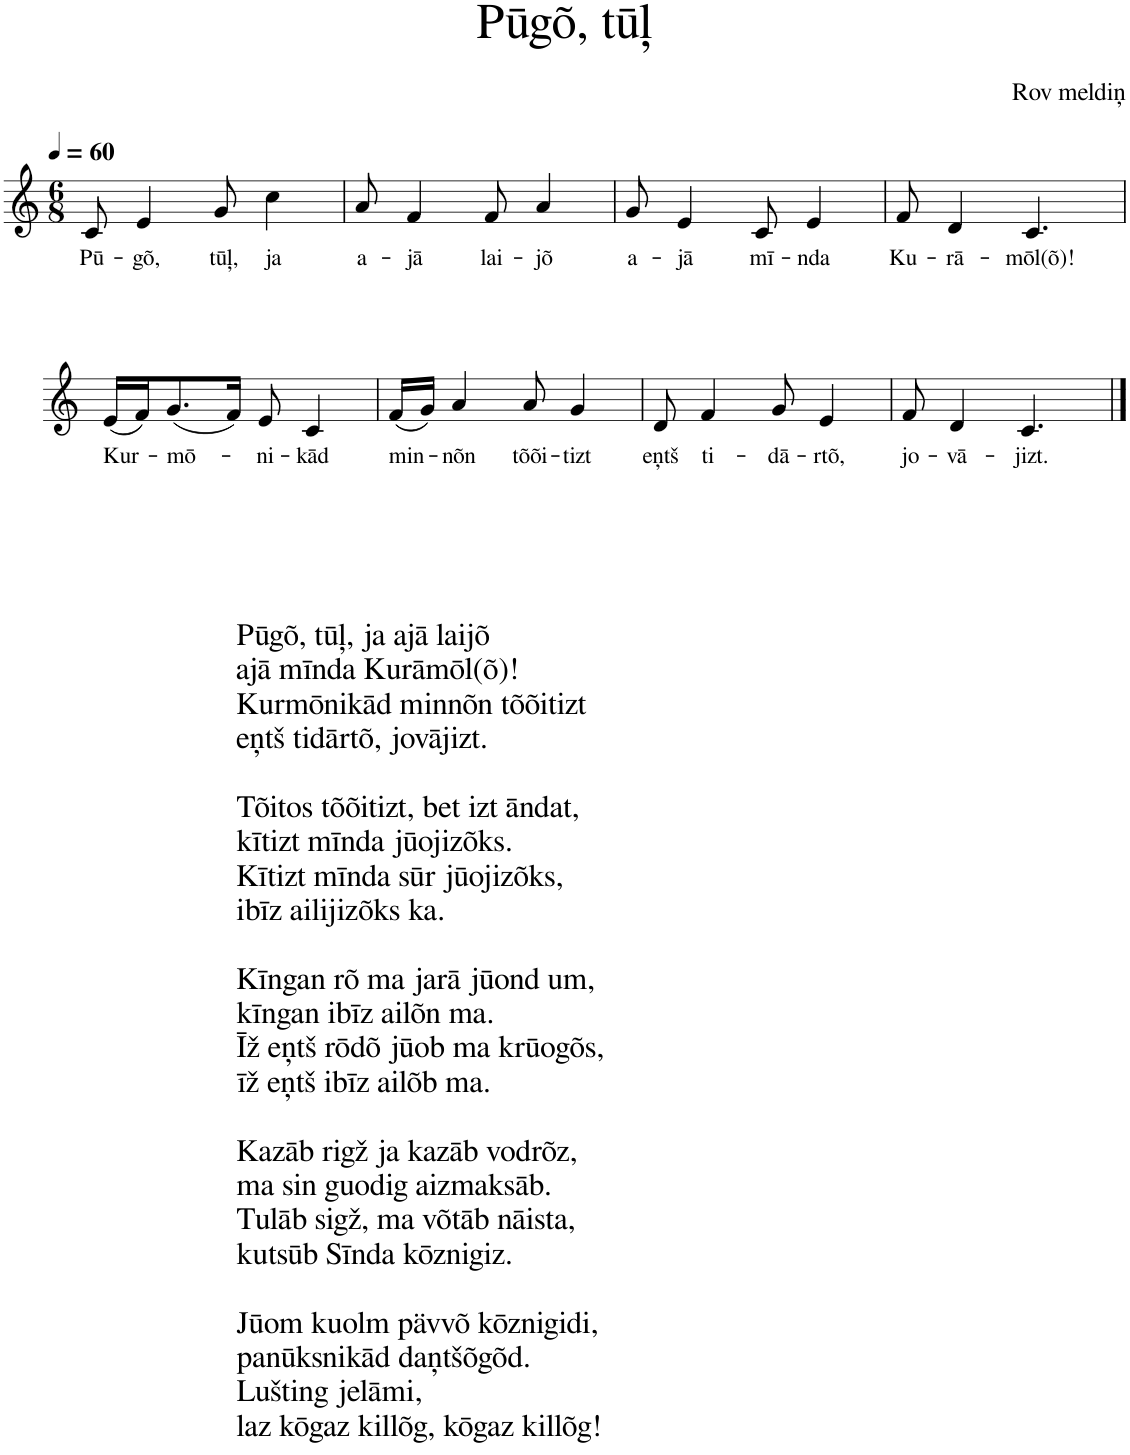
**kern	**text
*part1	*part1
*staff1	*staff1
*I"Flute	*
*I'Fl	*
*clefG2	*
*k[]	*
*M6/8	*
*MM60	*
=1	=1
!	!LO:LY:b
8c/	Pū-
!	!LO:LY:b
4e/	-gõ,
!	!LO:LY:b
8g/	tūļ,
!	!LO:LY:b
4cc\	ja
=2	=2
!	!LO:LY:b
8a/	a-
!	!LO:LY:b
4f/	-jā
!	!LO:LY:b
8f/	lai-
!	!LO:LY:b
4a/	-jõ
=3	=3
!	!LO:LY:b
8g/	a-
!	!LO:LY:b
4e/	-jā
!	!LO:LY:b
8c/	mī-
!	!LO:LY:b
4e/	-nda
=4	=4
!	!LO:LY:b
8f/	Ku-
!	!LO:LY:b
4d/	-rā-
!	!LO:LY:b
4.c/	-mōl(õ)!
!!LO:LB:g=z
=5	=5
!	!LO:LY:b
(16e/LL	Kur-
16f/J)	.
!	!LO:LY:b
(8.g/	-mō-
16f/Jk)	.
!	!LO:LY:b
8e/	-ni-
!	!LO:LY:b
4c/	-kād
=6	=6
!	!LO:LY:b
(16f/LL	min-
16g/JJ)	.
!	!LO:LY:b
4a/	-nõn
!	!LO:LY:b
8a/	tõõi-
!	!LO:LY:b
4g/	-tizt
=7	=7
!	!LO:LY:b
8d/	eņtš
!	!LO:LY:b
4f/	ti-
!	!LO:LY:b
8g/	-dā-
!	!LO:LY:b
4e/	-rtõ,
=8	=8
!	!LO:LY:b
8f/	jo-
!	!LO:LY:b
4d/	-vā-
!	!LO:LY:b
4.c/	-jizt.
==	==
*-	*-
